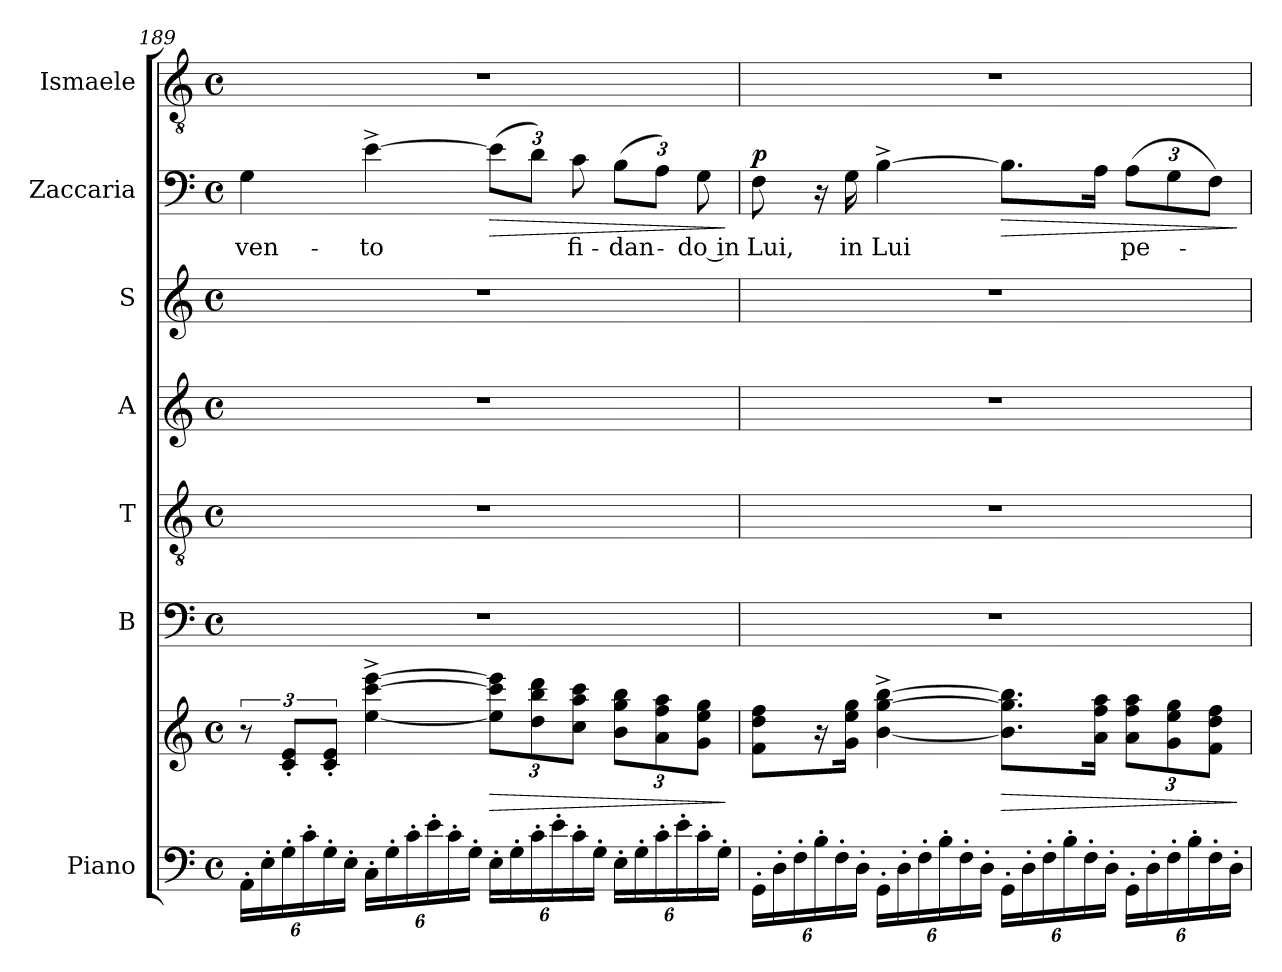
**kern	**kern	**dynam	**kern	**kern	**kern	**kern	**kern	**text	**dynam	**kern
*part7	*part7	*part7	*part6	*part5	*part4	*part3	*part2	*part2	*part2	*part1
*staff8	*staff7	*staff7/8	*staff6	*staff5	*staff4	*staff3	*staff2	*staff2	*staff2	*staff1
*I"Piano	*	*	*I"B	*I"T	*I"A	*I"S	*I"Zaccaria	*	*	*I"Ismaele
*I'Pno	*	*	*I'B	*I'T	*I'A	*I'S	*	*	*	*
*clefF4	*clefG2	*	*clefF4	*clefGv2	*clefG2	*clefG2	*clefF4	*	*	*clefGv2
*k[]	*k[]	*	*k[]	*k[]	*k[]	*k[]	*k[]	*	*	*k[]
*M4/4	*M4/4	*	*M4/4	*M4/4	*M4/4	*M4/4	*M4/4	*	*	*M4/4
*met(c)	*met(c)	*	*met(c)	*met(c)	*met(c)	*met(c)	*met(c)	*	*	*met(c)
*Xbrackettup	*	*	*	*	*	*	*	*	*	*
=189	=189	=189	=189	=189	=189	=189	=189	=189	=189	=189
!	!	!	!	!	!	!	!	!LO:LY:b	!	!
24AA'\LL	12r	.	1r	1r	1r	1r	4G\	-ven-	.	1r
24E'\	.	.	.	.	.	.	.	.	.	.
24G'\	12c/' 12e/'L	.	.	.	.	.	.	.	.	.
24c'\	.	.	.	.	.	.	.	.	.	.
24G'\	12c/' 12e/'J	.	.	.	.	.	.	.	.	.
24E'\JJ	.	.	.	.	.	.	.	.	.	.
!	!	!	!	!	!	!	!	!LO:LY:b	!	!
24C'\LL	[4ee\^ [4ccc\^ [4eee\^	.	.	.	.	.	[4e^\	-to	.	.
24G'\	.	.	.	.	.	.	.	.	.	.
24c'\	.	.	.	.	.	.	.	.	.	.
24e'\	.	.	.	.	.	.	.	.	.	.
24c'\	.	.	.	.	.	.	.	.	.	.
24G'\JJ	.	.	.	.	.	.	.	.	.	.
*	*Xbrackettup	*	*	*	*	*	*	*	*	*
!	!	!LO:HP:b	!	!	!	!	!	!	!	!
*	*	*	*	*	*	*	*Xbrackettup	*	*	*
!	!	!	!	!	!	!	!	!	!LO:HP:b	!
24E'\LL	12ee\] 12ccc\] 12eee\]L	>	.	.	.	.	(12e\L]	.	>	.
24G'\	.	.	.	.	.	.	.	.	.	.
24c'\	12dd\ 12bb\ 12ddd\	.	.	.	.	.	12d\J)	.	.	.
24e'\	.	.	.	.	.	.	.	.	.	.
!	!	!	!	!	!	!	!	!LO:LY:b	!	!
24c'\	12cc\ 12aa\ 12ccc\J	.	.	.	.	.	12c\	fi-	.	.
24G'\JJ	.	.	.	.	.	.	.	.	.	.
!	!	!	!	!	!	!	!	!LO:LY:b	!	!
24E'\LL	12b\ 12gg\ 12bb\L	.	.	.	.	.	(>12B\L	-dan-	.	.
24G'\	.	.	.	.	.	.	.	.	.	.
24c'\	12a\ 12ff\ 12aa\	.	.	.	.	.	12A\J)	.	.	.
24e'\	.	.	.	.	.	.	.	.	.	.
!	!	!	!	!	!	!	!	!LO:LY:b	!	!
24c'\	12g\ 12ee\ 12gg\J	.	.	.	.	.	12G\	do in	.	.
24G'\JJ	.	.	.	.	.	.	.	.	.	.
.	.	]	.	.	.	.	.	.	]	.
!!LO:PB:g=z
=190	=190	=190	=190	=190	=190	=190	=190	=190	=190	=190
!	!	!LO:DY:b=2	!	!	!	!	!	!LO:LY:b	!	!
!	!	!LO:DY:n=1:b	!	!	!	!	!	!	!LO:DY:a	!
24GG'\LL	8f\ 8dd\ 8ff\L	mp mp	1r	1r	1r	1r	8F\	Lui,	p	1r
24D'\	.	.	.	.	.	.	.	.	.	.
24F'\	.	.	.	.	.	.	.	.	.	.
24B'\	16r	.	.	.	.	.	16r	.	.	.
24F'\	.	.	.	.	.	.	.	.	.	.
!	!	!	!	!	!	!	!	!LO:LY:b	!	!
.	16g\ 16ee\ 16gg\Jk	.	.	.	.	.	16G\	in	.	.
24D'\JJ	.	.	.	.	.	.	.	.	.	.
!	!	!	!	!	!	!	!	!LO:LY:b	!	!
24GG'\LL	[4b\^ [4gg\^ [4bb\^	.	.	.	.	.	[4B^\	Lui	.	.
24D'\	.	.	.	.	.	.	.	.	.	.
24F'\	.	.	.	.	.	.	.	.	.	.
24B'\	.	.	.	.	.	.	.	.	.	.
24F'\	.	.	.	.	.	.	.	.	.	.
24D'\JJ	.	.	.	.	.	.	.	.	.	.
!	!	!LO:HP:b	!	!	!	!	!	!	!LO:HP:b	!
24GG'\LL	8.b\] 8.gg\] 8.bb\]L	>	.	.	.	.	8.B\L]	.	>	.
24D'\	.	.	.	.	.	.	.	.	.	.
24F'\	.	.	.	.	.	.	.	.	.	.
24B'\	.	.	.	.	.	.	.	.	.	.
24F'\	.	.	.	.	.	.	.	.	.	.
.	16a\ 16ff\ 16aa\Jk	.	.	.	.	.	16A\Jk	.	.	.
24D'\JJ	.	.	.	.	.	.	.	.	.	.
!	!	!	!	!	!	!	!	!LO:LY:b	!	!
24GG'\LL	12a\ 12ff\ 12aa\L	.	.	.	.	.	(>12A\L	pe-	.	.
24D'\	.	.	.	.	.	.	.	.	.	.
24F'\	12g\ 12ee\ 12gg\	.	.	.	.	.	12G\	.	.	.
24B'\	.	.	.	.	.	.	.	.	.	.
24F'\	12f\ 12dd\ 12ff\J	.	.	.	.	.	12F\J)	.	.	.
24D'\JJ	.	.	.	.	.	.	.	.	.	.
.	.	]	.	.	.	.	.	.	]	.
=	=	=	=	=	=	=	=	=	=	=
*-	*-	*-	*-	*-	*-	*-	*-	*-	*-	*-
